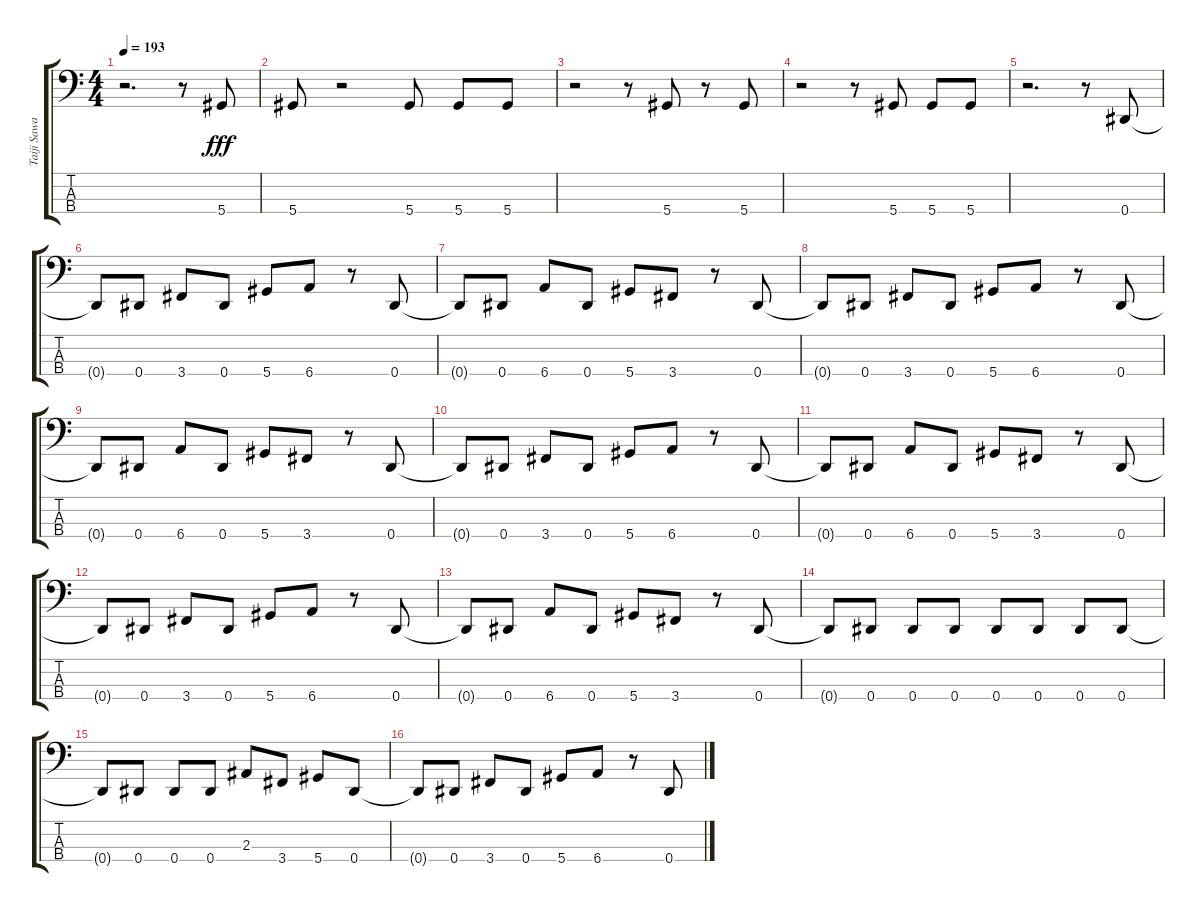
\track ("Taiji Sawada (Taiji)" "Taiji Sawa") {instrument electricbasspick}
\staff {score tabs}
\tuning (Gb2 Db2 Ab1 Eb1) {hide}
\ts (4 4)
\tempo 193
\clef f4
\ks c
r.2{d dy fff} r.8 5.4.8 |
5.4.8 r.2 5.4.8 5.4.8 5.4.8 |
r.2 r.8 5.4.8 r.8 5.4.8 |
r.2 r.8 5.4.8 5.4.8 5.4.8 |
r.2{d} r.8 0.4.8 |
0.4{t}.8 0.4.8 3.4.8 0.4.8 5.4.8 6.4.8 r.8 0.4.8 |
0.4{t}.8 0.4.8 6.4.8 0.4.8 5.4.8 3.4.8 r.8 0.4.8 |
0.4{t}.8 0.4.8 3.4.8 0.4.8 5.4.8 6.4.8 r.8 0.4.8 |
0.4{t}.8 0.4.8 6.4.8 0.4.8 5.4.8 3.4.8 r.8 0.4.8 |
0.4{t}.8 0.4.8 3.4.8 0.4.8 5.4.8 6.4.8 r.8 0.4.8 |
0.4{t}.8 0.4.8 6.4.8 0.4.8 5.4.8 3.4.8 r.8 0.4.8 |
0.4{t}.8 0.4.8 3.4.8 0.4.8 5.4.8 6.4.8 r.8 0.4.8 |
0.4{t}.8 0.4.8 6.4.8 0.4.8 5.4.8 3.4.8 r.8 0.4.8 |
0.4{t}.8 0.4.8 0.4.8 0.4.8 0.4.8 0.4.8 0.4.8 0.4.8 |
0.4{t}.8 0.4.8 0.4.8 0.4.8 2.3.8 3.4.8 5.4.8 0.4.8 |
0.4{t}.8 0.4.8 3.4.8 0.4.8 5.4.8 6.4.8 r.8 0.4.8
